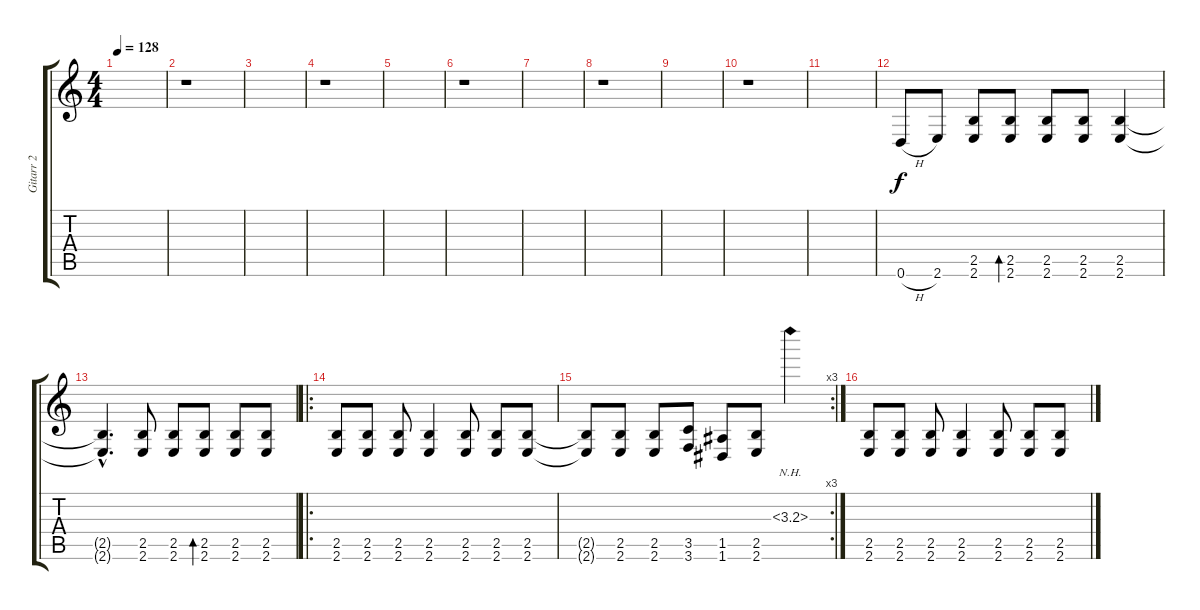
\track ("Gitarr 2" "Gitarr 2") {instrument distortionguitar}
\staff {score tabs}
\tuning (E4 B3 G3 D3 A2 D2) {hide}
\ts (4 4)
\tempo 128
\clef g2
\ks c
|
r.1 |
|
r.1 |
|
r.1 |
|
r.1 |
|
r.1 |
|
0.6{h}.8 2.6.8 (2.5 2.6).8 (2.5 2.6).8{bd 240} (2.5 2.6).8 (2.5 2.6).8 (2.5 2.6).4 |
(2.5{hac t} 2.6{hac t}).4{d} (2.5 2.6).8{volume 8} (2.5 2.6).8 (2.5 2.6).8{bd 240} (2.5 2.6).8 (2.5 2.6).8 |
\ro
(2.5 2.6).8{volume 10} (2.5 2.6).8 (2.5 2.6).8 (2.5 2.6).4 (2.5 2.6).8 (2.5 2.6).8 (2.5 2.6).8 |
\rc 3
(2.5{t} 2.6{t}).8 (2.5 2.6).8 (2.5 2.6).8 (3.5 3.6).8 (1.5 1.6).8 (2.5 2.6).8 3.3{nh}.4 |
(2.5 2.6).8 (2.5 2.6).8 (2.5 2.6).8 (2.5 2.6).4 (2.5 2.6).8 (2.5 2.6).8 (2.5 2.6).8
